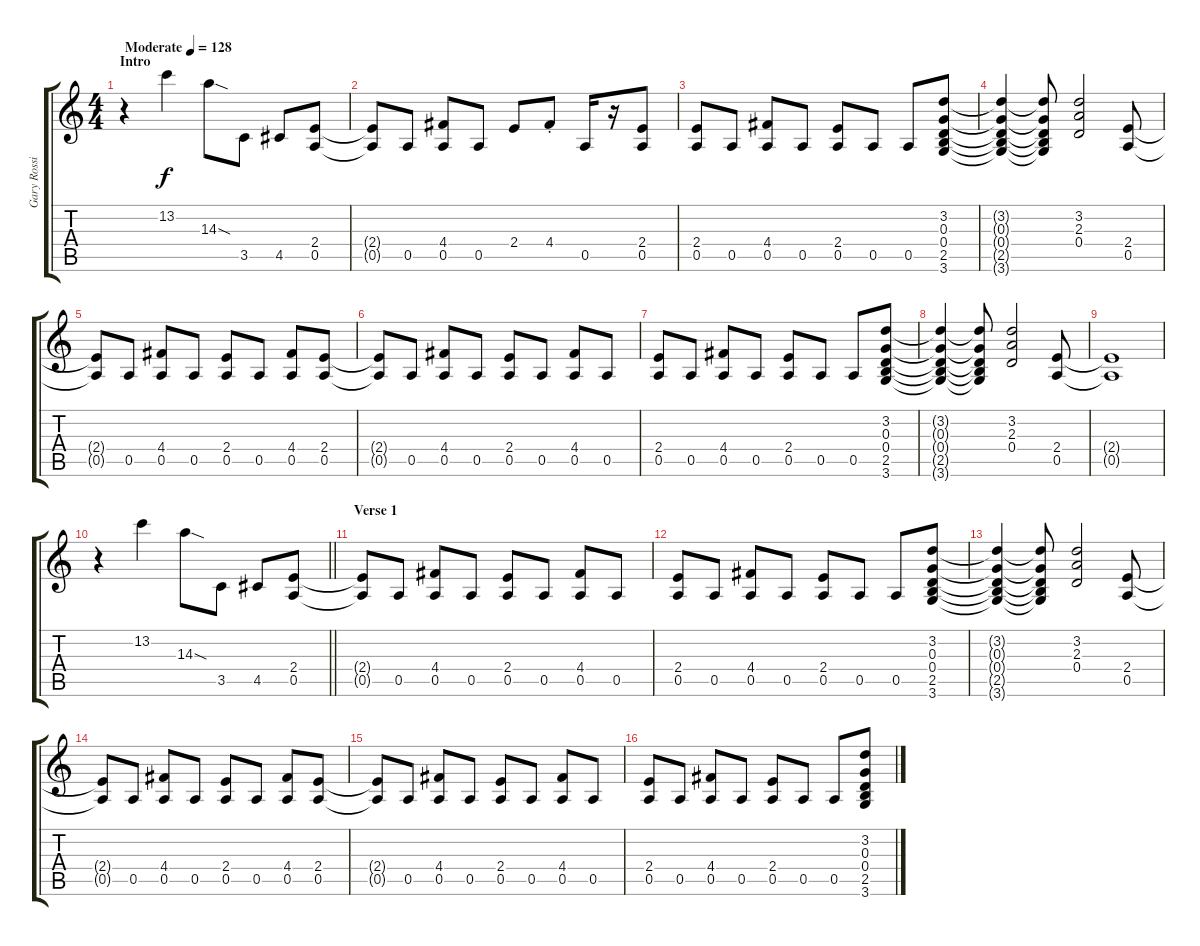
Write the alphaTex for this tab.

\track ("Gary Rossington (Rhythm Guitar)" "Gary Rossi") {instrument overdrivenguitar}
\staff {score tabs}
\tuning (E4 B3 G3 D3 A2 E2) {hide}
\ts (4 4)
\section ("" "Intro")
\tempo (128 "Moderate")
\clef g2
\ks c
r.4{dy f instrument overdrivenguitar} 13.2.4 14.3{sod}.8 3.5.8 4.5.8 (2.4 0.5).8 |
(2.4{t} 0.5{t}).8 0.5.8 (4.4 0.5).8 0.5.8 2.4.8 4.4{st}.8 0.5.16 r.16 (2.4 0.5).8 |
(2.4 0.5).8 0.5.8 (4.4 0.5).8 0.5.8 (2.4 0.5).8 0.5.8 0.5.8 (3.2 0.3 0.4 2.5 3.6).8 |
(3.2{t} 0.3{t} 0.4{t} 2.5{t} 3.6{t}).4 (3.2{t} 0.3{t} 0.4{t} 2.5{t} 3.6{t}).8 (3.2 2.3 0.4).2 (2.4 0.5).8 |
(2.4{t} 0.5{t}).8 0.5.8 (4.4 0.5).8 0.5.8 (2.4 0.5).8 0.5.8 (4.4 0.5).8 (2.4 0.5).8 |
(2.4{t} 0.5{t}).8 0.5.8 (4.4 0.5).8 0.5.8 (2.4 0.5).8 0.5.8 (4.4 0.5).8 0.5.8 |
(2.4 0.5).8 0.5.8 (4.4 0.5).8 0.5.8 (2.4 0.5).8 0.5.8 0.5.8 (3.2 0.3 0.4 2.5 3.6).8 |
(3.2{t} 0.3{t} 0.4{t} 2.5{t} 3.6{t}).4 (3.2{t} 0.3{t} 0.4{t} 2.5{t} 3.6{t}).8 (3.2 2.3 0.4).2 (2.4 0.5).8 |
(2.4{t} 0.5{t}).1 |
\barLineRight lightlight
r.4 13.2.4 14.3{sod}.8 3.5.8 4.5.8 (2.4 0.5).8 |
\section ("" "Verse 1")
(2.4{t} 0.5{t}).8 0.5.8 (4.4 0.5).8 0.5.8 (2.4 0.5).8 0.5.8 (4.4 0.5).8 0.5.8 |
(2.4 0.5).8 0.5.8 (4.4 0.5).8 0.5.8 (2.4 0.5).8 0.5.8 0.5.8 (3.2 0.3 0.4 2.5 3.6).8 |
(3.2{t} 0.3{t} 0.4{t} 2.5{t} 3.6{t}).4 (3.2{t} 0.3{t} 0.4{t} 2.5{t} 3.6{t}).8 (3.2 2.3 0.4).2 (2.4 0.5).8 |
(2.4{t} 0.5{t}).8 0.5.8 (4.4 0.5).8 0.5.8 (2.4 0.5).8 0.5.8 (4.4 0.5).8 (2.4 0.5).8 |
(2.4{t} 0.5{t}).8 0.5.8 (4.4 0.5).8 0.5.8 (2.4 0.5).8 0.5.8 (4.4 0.5).8 0.5.8 |
(2.4 0.5).8 0.5.8 (4.4 0.5).8 0.5.8 (2.4 0.5).8 0.5.8 0.5.8 (3.2 0.3 0.4 2.5 3.6).8
